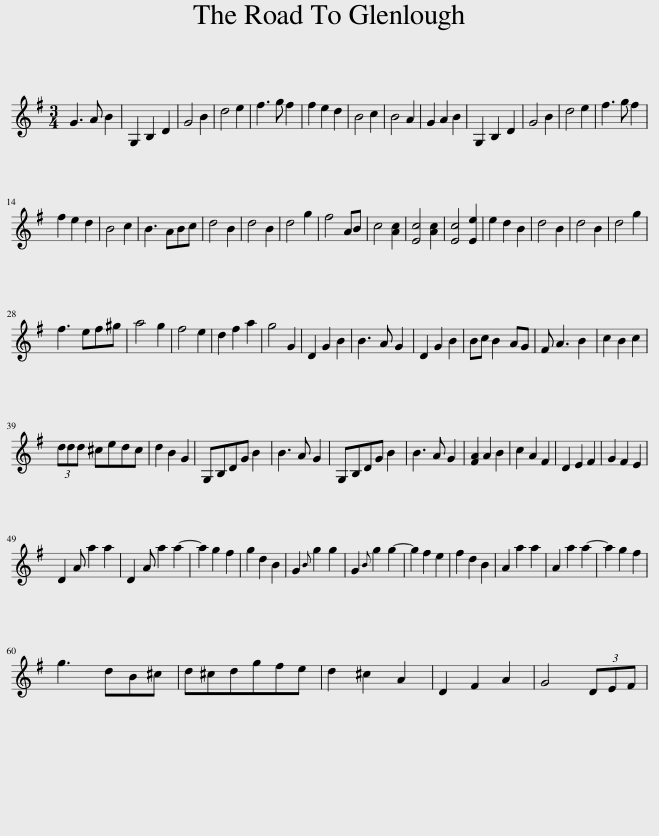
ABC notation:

X:1
L:1/8
M:3/4
I:linebreak $
K:G
V:1 treble
V:1
 G3 A B2 | G,2 B,2 D2 | G4 B2 | d4 e2 | f3 g f2 | %5
 f2 e2 d2 | B4 c2 | B4 A2 | G2 A2 B2 | G,2 B,2 D2 | %10
 G4 B2 | d4 e2 | f3 g f2 |$ f2 e2 d2 | B4 c2 | %15
 B3 ABc | d4 B2 | d4 B2 | d4 g2 | f4 AB | %20
 c4 [Ac]2 | [Ec]4 [Ac]2 | [Ec]4 [Ee]2 | e2 d2 B2 | d4 B2 | %25
 d4 B2 | d4 g2 |$ f3 ef^g | a4 g2 | f4 e2 | %30
 d2 f2 a2 | g4 G2 | D2 G2 B2 | B3 A G2 | D2 G2 B2 | %35
 Bc B2 AG | F A3 B2 | c2 B2 c2 |$ (3ddd ^cedc | d2 B2 G2 | %40
 G,B,DG B2 | B3 A G2 | G,B,DG B2 | B3 A G2 | [FA]2 A2 B2 | %45
 c2 A2 F2 | D2 E2 F2 | G2 F2 E2 |$ D2 A a2 a2 | D2 A a2 a2- | %50
 a2 g2 f2 | g2 d2 B2 | G2{B} g2 g2 | G2{B} g2 g2- | g2 f2 e2 | %55
 f2 d2 B2 | A2 a2 a2 | A2 a2 a2- | a2 g2 f2 |$ g3 dB^c | %60
 d^cdgfe | d2 ^c2 A2 | D2 F2 A2 | G4 (3DEF | %64
